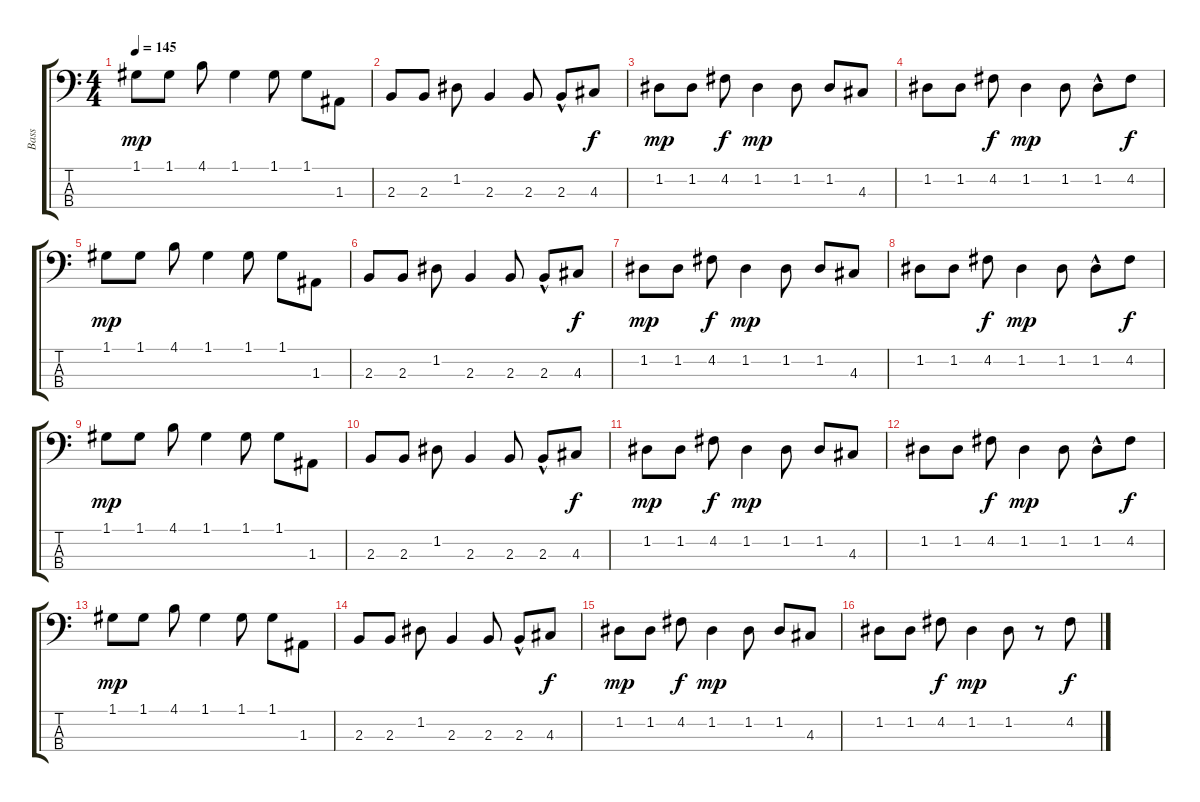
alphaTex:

\track ("Bass " "Bass ") {instrument electricbassfinger}
\staff {score tabs}
\tuning (G2 D2 A1 E1) {hide}
\ts (4 4)
\tempo 145
\clef f4
\ks c
1.1.8{dy mp} 1.1.8 4.1.8 1.1.4 1.1.8 1.1.8 1.3.8 |
2.3.8 2.3.8 1.2.8 2.3.4 2.3.8 2.3{hac}.8 4.3.8{dy f} |
1.2.8{dy mp} 1.2.8 4.2.8{dy f} 1.2.4{dy mp} 1.2.8 1.2.8 4.3.8 |
1.2.8 1.2.8 4.2.8{dy f} 1.2.4{dy mp} 1.2.8 1.2{hac}.8 4.2.8{dy f} |
1.1.8{dy mp} 1.1.8 4.1.8 1.1.4 1.1.8 1.1.8 1.3.8 |
2.3.8 2.3.8 1.2.8 2.3.4 2.3.8 2.3{hac}.8 4.3.8{dy f} |
1.2.8{dy mp} 1.2.8 4.2.8{dy f} 1.2.4{dy mp} 1.2.8 1.2.8 4.3.8 |
1.2.8 1.2.8 4.2.8{dy f} 1.2.4{dy mp} 1.2.8 1.2{hac}.8 4.2.8{dy f} |
1.1.8{dy mp} 1.1.8 4.1.8 1.1.4 1.1.8 1.1.8 1.3.8 |
2.3.8 2.3.8 1.2.8 2.3.4 2.3.8 2.3{hac}.8 4.3.8{dy f} |
1.2.8{dy mp} 1.2.8 4.2.8{dy f} 1.2.4{dy mp} 1.2.8 1.2.8 4.3.8 |
1.2.8 1.2.8 4.2.8{dy f} 1.2.4{dy mp} 1.2.8 1.2{hac}.8 4.2.8{dy f} |
1.1.8{dy mp} 1.1.8 4.1.8 1.1.4 1.1.8 1.1.8 1.3.8 |
2.3.8 2.3.8 1.2.8 2.3.4 2.3.8 2.3{hac}.8 4.3.8{dy f} |
1.2.8{dy mp} 1.2.8 4.2.8{dy f} 1.2.4{dy mp} 1.2.8 1.2.8 4.3.8 |
1.2.8 1.2.8 4.2.8{dy f} 1.2.4{dy mp} 1.2.8 r.8 4.2.8{dy f}
